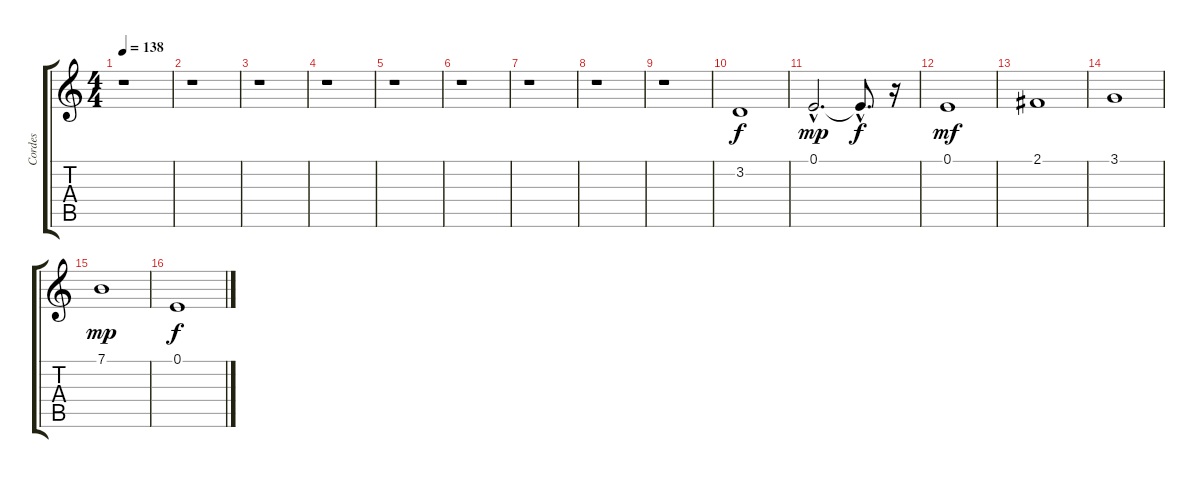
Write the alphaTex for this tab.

\track ("Cordes" "Cordes") {instrument stringensemble1}
\staff {score tabs}
\tuning (E4 B3 G3 D3 A2 E2) {hide}
\ts (4 4)
\tempo 138
\clef g2
\ks c
r.1{dy mp} |
r.1 |
r.1 |
r.1 |
r.1 |
r.1 |
r.1 |
r.1 |
r.1 |
3.2.1{dy f} |
0.1{hac}.2{d dy mp} 0.1{hac t}.8{d dy f} r.16 |
0.1.1{dy mf} |
2.1.1 |
3.1.1 |
7.1.1{dy mp} |
0.1.1{dy f}
